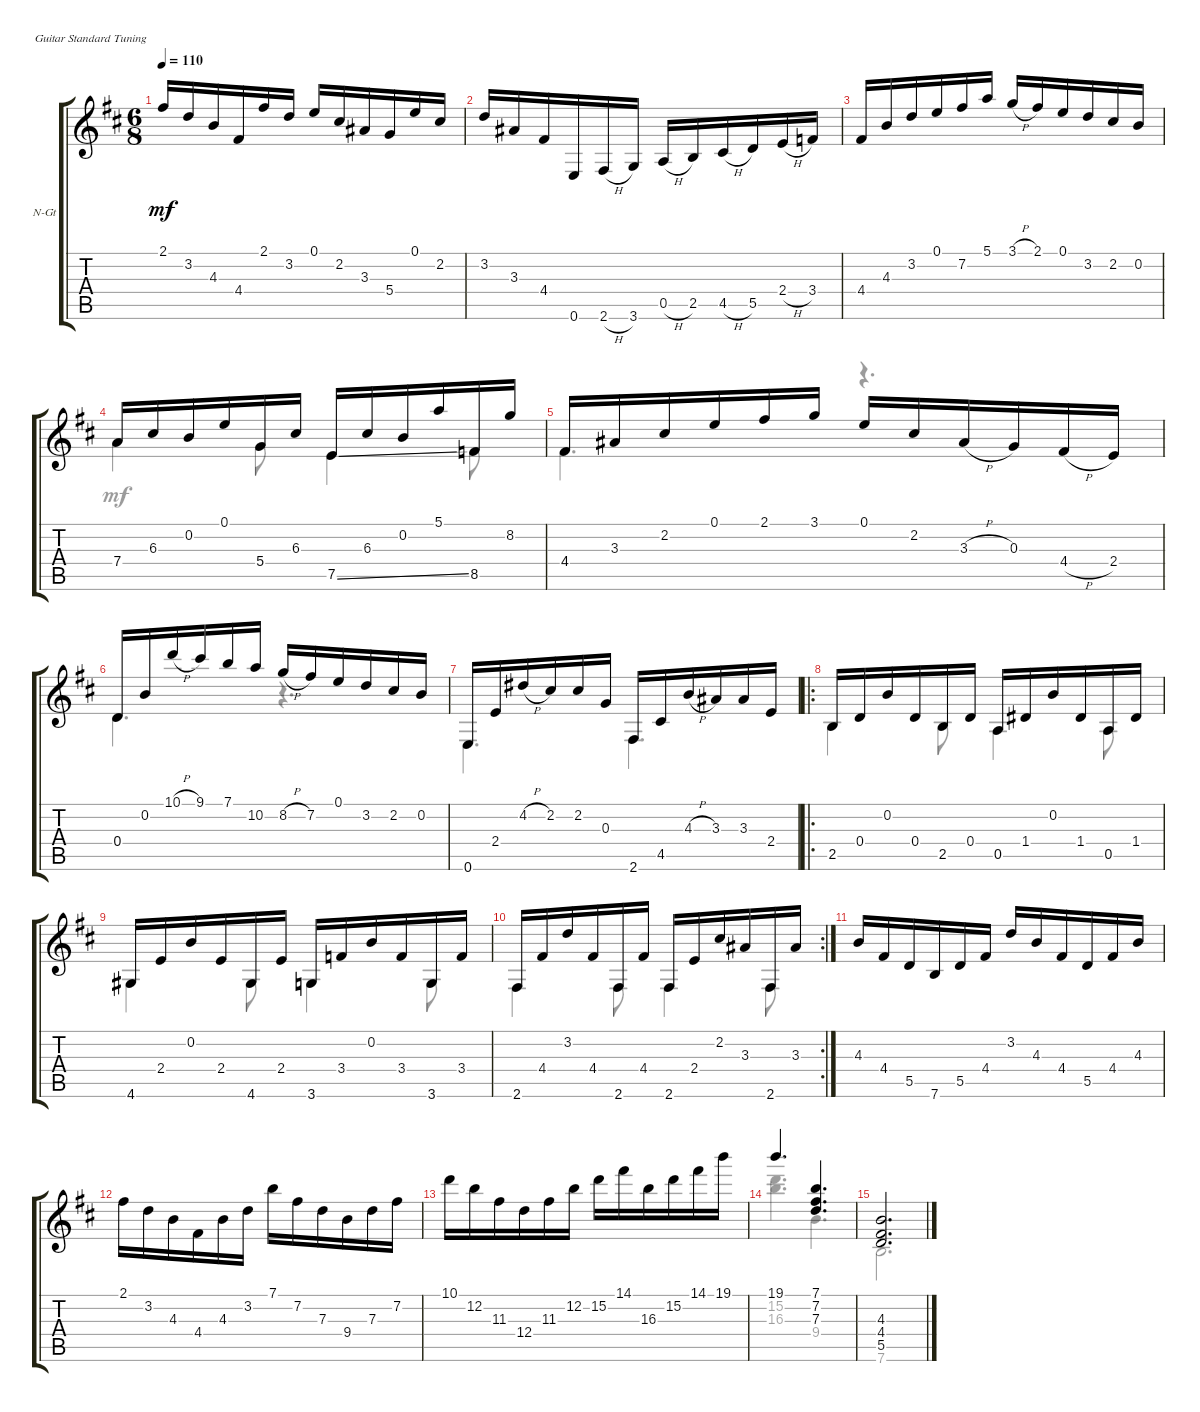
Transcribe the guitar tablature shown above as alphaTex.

\defaultSystemsLayout 4
\bracketExtendMode groupsimilarinstruments
\firstSystemTrackNameOrientation horizontal
\otherSystemsTrackNameOrientation horizontal
\track ("Nylon Guitar" "N-Gt") {instrument acousticguitarsteel}
\staff {score tabs}
\tuning (E4 B3 G3 D3 A2 E2)
\voice
\ts (6 8)
\tempo 110
\clef g2
\scale
0.936948
\ks d
2.1.16{dy mf beam invert} 3.2.16 4.3.16 4.4.16 2.1.16 3.2.16 0.1.16{beam invert} 2.2.16 3.3.16 5.4.16 0.1.16 2.2.16 |
\scale
1.1261 3.2.16 3.3.16 4.4.16 0.6.16 2.6{h}.16 3.6.16 0.5{h}.16 2.5.16 4.5{h}.16 5.5.16 2.4{h}.16 3.4.16 |
\scale
0.936948 4.4.16{beam invert} 4.3.16 3.2.16 0.1.16 7.2.16 5.1.16 3.1{h}.16{beam invert} 2.1.16 0.1.16 3.2.16 2.2.16 0.2.16 |
\scale
0.936948 7.4.16 6.3.16 0.2.16 0.1.16 5.4.16 6.3.16 7.5{ss}.16 6.3.16 0.2.16 5.1.16 8.5.16 8.2.16 |
\scale
1.1261 4.4.16 3.3.16 2.2.16 0.1.16 2.1.16 3.1.16 0.1.16 2.2.16 3.3{h}.16 0.3.16 4.4{h}.16 2.4.16 |
\scale
0.936948 0.4.16 0.2.16 10.1{h}.16 9.1.16 7.1.16 10.2.16 8.2{h}.16 7.2.16 0.1.16 3.2.16 2.2.16 0.2.16 |
\scale
0.936948 0.6.16 2.4.16 4.2{h}.16 2.2.16 2.2.16 0.3.16 2.6.16 4.5.16 4.3{h}.16 3.3.16 3.3.16 2.4.16 |
\ro
\scale
1.1261 2.5.16 0.4.16 0.2.16 0.4.16 2.5.16 0.4.16 0.5.16 1.4.16 0.2.16 1.4.16 0.5.16 1.4.16 |
\scale
0.936948 4.6.16 2.4.16 0.2.16 2.4.16 4.6.16 2.4.16 3.6.16 3.4.16 0.2.16 3.4.16 3.6.16 3.4.16 |
\rc 2
\scale
0.936948 2.6.16 4.4.16 3.2.16 4.4.16 2.6.16 4.4.16 2.6.16 2.4.16 2.2.16 3.3.16 2.6.16 3.3.16 |
\scale
1.1261 4.3.16 4.4.16 5.5.16 7.6.16 5.5.16 4.4.16 3.2.16 4.3.16 4.4.16 5.5.16 4.4.16 4.3.16 |
\scale
0.936948 2.1.16 3.2.16 4.3.16 4.4.16 4.3.16 3.2.16 7.1.16 7.2.16 7.3.16 9.4.16 7.3.16 7.2.16 |
\scale
0.936948 10.1.16 12.2.16 11.3.16 12.4.16 11.3.16 12.2.16 15.2.16 14.1.16 16.3.16 15.2.16 14.1.16 19.1.16 |
\scale
1.06305 19.1.4{d} (7.1 7.2 7.3).4{d} |
\scale
0.936948 (4.3 4.4 5.5).2{d}
\voice
\clef g2
\ottava regular
\simile none
\scale
0.936948
\ks d
|
\scale
1.1261 |
\scale
0.936948 |
\scale
0.936948 7.4.4 5.4.8 7.5{ss}.4 8.5.8 |
\scale
1.1261 4.4.4{d} r.4{d} |
\scale
0.936948 0.4.4{d} r.4{d} |
\scale
0.936948 0.6.4{d} 2.6.4{d} |
\scale
1.1261 2.5.4 2.5.8 0.5.4 0.5.8 |
\scale
0.936948 4.6.4 4.6.8 3.6.4 3.6.8 |
\scale
0.936948 2.6.4 2.6.8 2.6.4 2.6.8 |
\scale
1.1261 |
\scale
0.936948 |
\scale
0.936948 |
\scale
1.06305 (15.2 16.3).4{d} 9.4.4{d} |
\scale
0.936948 7.6.2{d}
